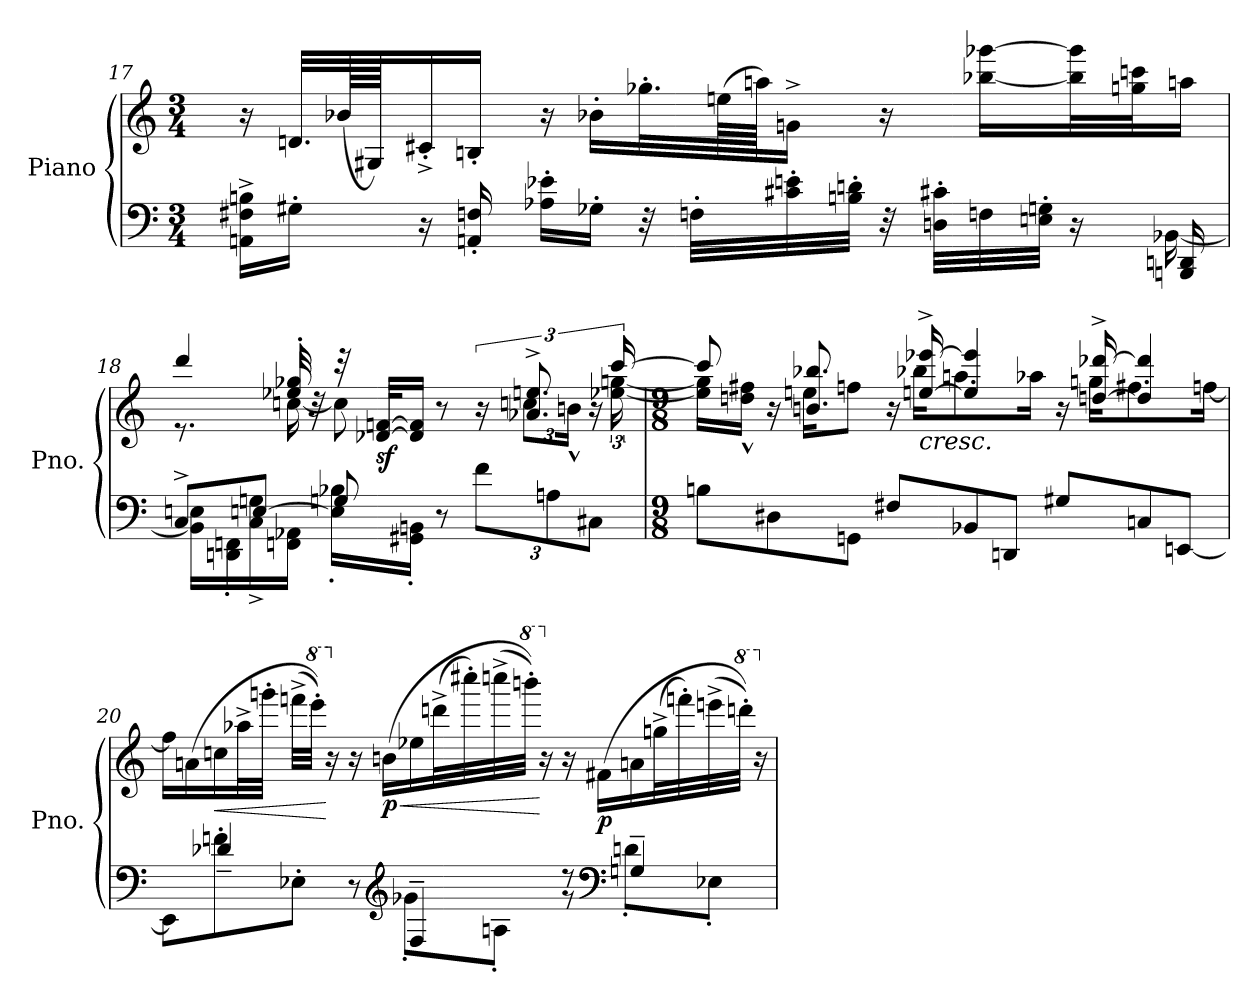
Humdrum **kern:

**kern	**kern	**dynam
*part1	*part1	*part1
*staff2	*staff1	*staff1/2
*I"Piano	*	*
*I'Pno.	*	*
!!LO:LB:g=z
*clefF4	*clefG2	*
*k[]	*k[]	*
*M3/4	*M3/4	*
=17	=17	=17
*^	*	*
16AAn\^ 16F#X\^ 16Bn\^LL	8.ryy	16r	.
16G#X'\JJ	.	32.dn/LLL	.
.	.	(<128b-X/LL	.
.	.	128G#X/JJJ)	.
16r	.	16c#X'^/	.
*v	*v	*	*
16AAn/' 16Fn/'	16Bn'/JJ	.
16A-X\' 16e-X\'LL	16r	.
16G-X'\JJ	16b-X'\LL	.
32r	32.gg-X'\L	.
32Fn'\LLL	.	.
.	(>128een\LL	.
.	128aan\JJJ)	.
32c#X\' 32en\'	16gn^\JJ	.
32Bn\' 32dn\'JJJ	.	.
32r	16r	.
32Dn\' 32c#X\'LLL	.	.
32Fn\	[16bb-X\ [16ggg-X\LL	.
32En\' 32Gn\'JJJ	.	.
16r	32bb-\] 32ggg-\]L	.
.	32ggn\ 32cccn\J	.
*^	*	*
16BBBn/ 16DDn/	[16BB-X\	16aan\JJ	.
!!LO:LB:g=z
=18	=18	=18	=18
*	*	*^	*
*	*	*	*^	*
8C^/L	16BB-\] 16En\LL	8.re	8.ryy	4ddd/	.
.	16DDn\' 16FFn\'	.	.	.	.
[8En/J	16C\^ 16Gn\^	.	.	.	.
.	16FFn\ 16AA-X\JJ	32ee-X/' 32gg-X/'	[16ccn\	.	.
.	.	32r	.	.	.
8Gn/	16E\]' 16B-X\'LL	32r	8cc\]	2ryy	.
!	!	!	!	!	!LO:DY:b
.	.	[32d-X/ [32fn/KLL	.	.	sf
.	16GG#X\' 16BBn\'JJ	16d-/] 16f/]JJ	.	.	.
8r	4.ryy	8r	8ryy	.	.
*Xbrackettup	*	*	*	*	*
12f\L	.	24r	24ryy	.	.
.	.	12.a-X/^ 12.een/^	12ccn\L	.	.
12An\	.	.	.	.	.
.	.	.	24bn^^\Jk	.	.
12C#X\J	.	24r	24ryy	.	.
.	.	[24ccc/	[24ee-X\ [24ggn\	.	.
*v	*v	*	*	*	*
*	*v	*v	*v	*
!!LO:LB:g=z
=19	=19	=19
*M9/8	*M9/8	*
*	*^	*
8Bn\L	8ccc/]	16ee-\] 16gg\]LL	.
.	.	16ddn\^^ 16ff#X\^^JJ	.
8D#X\	16r	16ryy	.
.	8.bn/ 8.bb-X/	16een\KL	.
8GGn\J	.	8ffn\J	.
8F#X/L	16r	16ryy	.
!	!	!	!LO:HP:b
.	[16een/^ [16eee-X/^	16bb-X\KL	<
8BB-X/	4ee/] 4eee-/]	8.aan\	.
8DDn/J	.	.	.
.	.	16aa-X\Jk	.
8G#X/L	16r	16ryy	.
.	[16ddn/^ [16ddd-X/^	16ggn\KL	.
8Cn/	4dd/] 4ddd-/]	8.ff#X\	.
[8EEn/J	.	.	.
.	.	[16ffn\Jk	.
*	*v	*v	*
!!LO:PB:g=z
=20	=20	=20
*^	*	*
8EE\L]	8ryy	16ff\LL]	.
.	.	(>16an\	.
!	!	!	!LO:HP:b
8fn'\	4d-X~/	16ccn\	<
.	.	32aa-X^\L	.
.	.	32gggn'\JJJ	.
8E-X'\J	.	(>32fffn^\LLL	.
*	*	*8va	*
.	.	32eeee'\JJJ))	.
*	*	*X8va	*
.	.	16r	[
8r	8ryy	16r	.
!	!	!	!LO:HP:b
!	!	!	!LO:DY:n=1:b
.	.	(>16bn\LL	< p
*clefG2	*	*	*
4F~/	8g-X'\L	16ee-X\	.
.	.	(>32dddn^\L	.
.	.	32cccc#X'\)	.
.	8An'\J	(>32ccccn^\	.
*	*	*8va	*
.	.	32bbbbn'\JJJ))	.
*	*	*X8va	*
.	.	16r	[
8r	8r	16r	.
!	!	!	!LO:DY:n=2:b
.	.	(>16f#X\LL	p
*clefF4	*	*	*
4Gn~/	8dn'\L	16an\	.
.	.	(>32ggn^\L	.
.	.	32fffn'\)	.
.	8E-X'\J	(>32eeen^\	.
*	*	*8va	*
.	.	32ddddn'\JJJ))	[
*	*	*X8va	*
.	.	16r	.
*v	*v	*	*
=	=	=
*-	*-	*-
